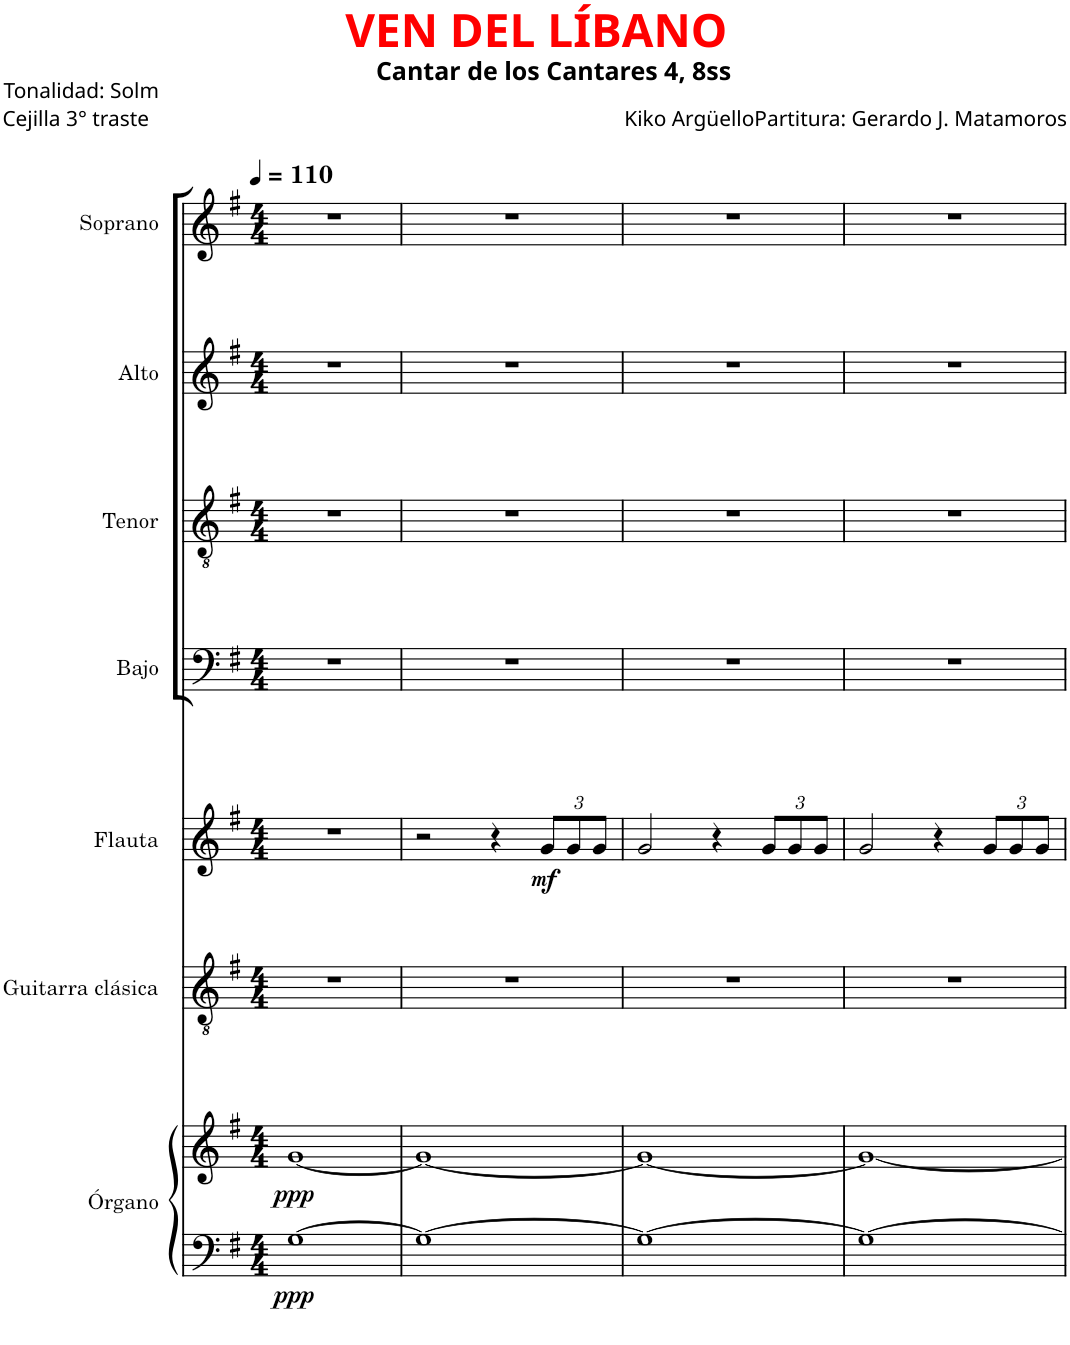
**kern	**kern	**dynam	**kern	**kern	**dynam	**kern	**kern	**kern	**kern
*part7	*part7	*part7	*part6	*part5	*part5	*part4	*part3	*part2	*part1
*staff8	*staff7	*staff7/8	*staff6	*staff5	*staff5	*staff4	*staff3	*staff2	*staff1
*I"Órgano	*	*	*I"Guitarra clásica	*I"Flauta	*	*I"Bajo	*I"Tenor	*I"Alto	*I"Soprano
*	*	*	*I'Guit.	*I'Fl.	*	*I'B.	*I'T.	*I'A.	*I'S.
*clefF4	*clefG2	*	*clefGv2	*clefG2	*	*clefF4	*clefGv2	*clefG2	*clefG2
*k[f#]	*k[f#]	*	*k[f#]	*k[f#]	*	*k[f#]	*k[f#]	*k[f#]	*k[f#]
*M4/4	*M4/4	*	*M4/4	*M4/4	*	*M4/4	*M4/4	*M4/4	*M4/4
*MM110	*MM110	*	*MM110	*MM110	*	*MM110	*MM110	*MM110	*MM110
=1	=1	=1	=1	=1	=1	=1	=1	=1	=1
!	!	!LO:DY:b=2	!	!	!	!	!	!	!
!	!	!LO:DY:n=1:b	!	!	!	!	!	!	!
[1G	[1g	ppp ppp	1r	1r	.	1r	1r	1r	1r
=2	=2	=2	=2	=2	=2	=2	=2	=2	=2
1G_	1g_	.	1r	2r	.	1r	1r	1r	1r
.	.	.	.	4r	.	.	.	.	.
*	*	*	*	*Xbrackettup	*	*	*	*	*
!	!	!	!	!	!LO:DY:b	!	!	!	!
.	.	.	.	12g/L	mf	.	.	.	.
.	.	.	.	12g/	.	.	.	.	.
.	.	.	.	12g/J	.	.	.	.	.
=3	=3	=3	=3	=3	=3	=3	=3	=3	=3
1G_	1g_	.	1r	2g/	.	1r	1r	1r	1r
.	.	.	.	4r	.	.	.	.	.
.	.	.	.	12g/L	.	.	.	.	.
.	.	.	.	12g/	.	.	.	.	.
.	.	.	.	12g/J	.	.	.	.	.
=4	=4	=4	=4	=4	=4	=4	=4	=4	=4
1G_	1g_	.	1r	2g/	.	1r	1r	1r	1r
.	.	.	.	4r	.	.	.	.	.
.	.	.	.	12g/L	.	.	.	.	.
.	.	.	.	12g/	.	.	.	.	.
.	.	.	.	12g/J	.	.	.	.	.
=	=	=	=	=	=	=	=	=	=
*-	*-	*-	*-	*-	*-	*-	*-	*-	*-
